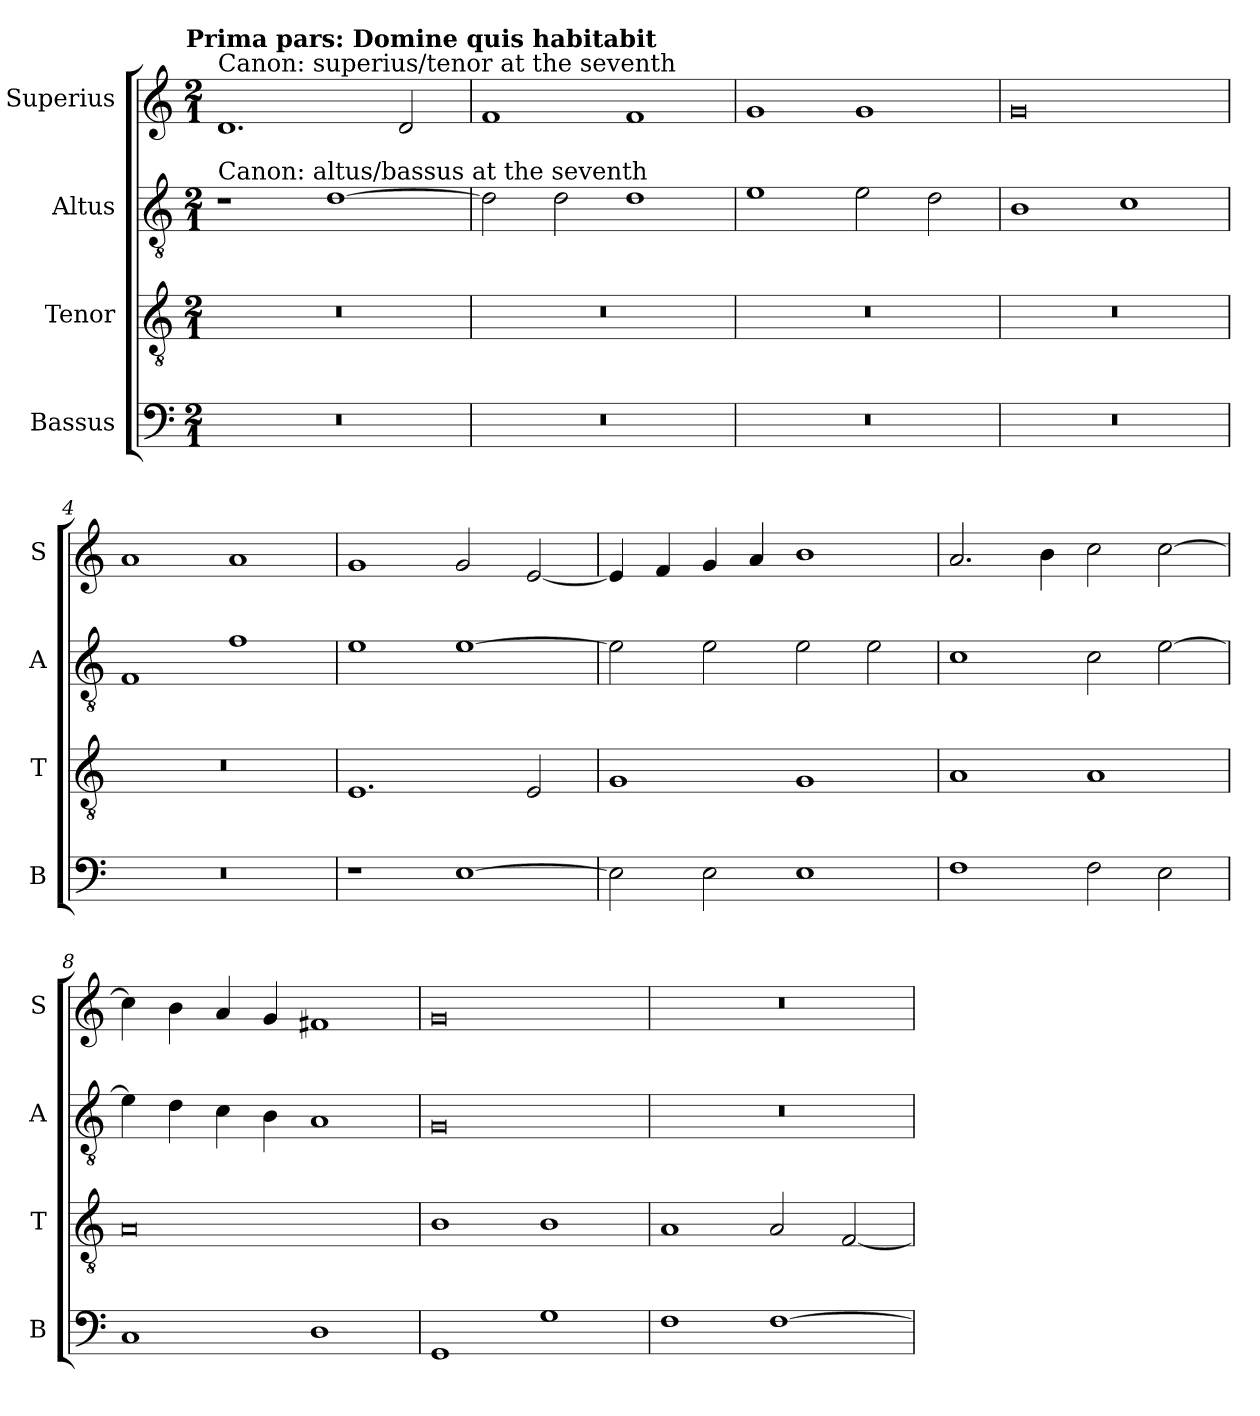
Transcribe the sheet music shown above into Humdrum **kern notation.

**kern	**kern	**kern	**kern
*part4	*part3	*part2	*part1
*staff4	*staff3	*staff2	*staff1
*I"Bassus	*I"Tenor	*I"Altus	*I"Superius
*I'B	*I'T	*I'A	*I'S
*clefF4	*clefGv2	*clefGv2	*clefG2
*k[]	*k[]	*k[]	*k[]
*C:	*C:	*C:	*C:
!!LO:TX:omd:t=Prima pars&colon; Domine quis habitabit
*M2/1	*M2/1	*M2/1	*M2/1
=	=	=	=
!	!	!	!LO:TX:a:t=Canon&colon; superius/tenor at the seventh
!	!	!LO:TX:a:t=Canon&colon; altus/bassus at the seventh	!
0r	0r	1r	1.d
.	.	[1d	.
.	.	.	2d
=1	=1	=1	=1
0r	0r	2d]	1f
.	.	2d	.
.	.	1d	1f
=2	=2	=2	=2
0r	0r	1e	1g
.	.	2e	1g
.	.	2d	.
=3	=3	=3	=3
0r	0r	1B	0g
.	.	1c	.
=4	=4	=4	=4
0r	0r	1F	1a
.	.	1f	1a
=5	=5	=5	=5
1r	1.E	1e	1g
[1E	.	[1e	2g
.	2E	.	[2e
=6	=6	=6	=6
2E]	1G	2e]	4e]
.	.	.	4f
2E	.	2e	4g
.	.	.	4a
1E	1G	2e	1b
.	.	2e	.
=7	=7	=7	=7
1F	1A	1c	2.a
.	.	.	4b
2F	1A	2c	2cc
2E	.	[2e	[2cc
=8	=8	=8	=8
1C	0A	4e]	4cc]
.	.	4d	4b
.	.	4c	4a
.	.	4B	4g
1D	.	1A	1f#X
=9	=9	=9	=9
1GG	1B	0G	0g
1G	1B	.	.
=10	=10	=10	=10
1F	1A	0r	0r
[1F	2A	.	.
.	[2F	.	.
=	=	=	=
*-	*-	*-	*-
